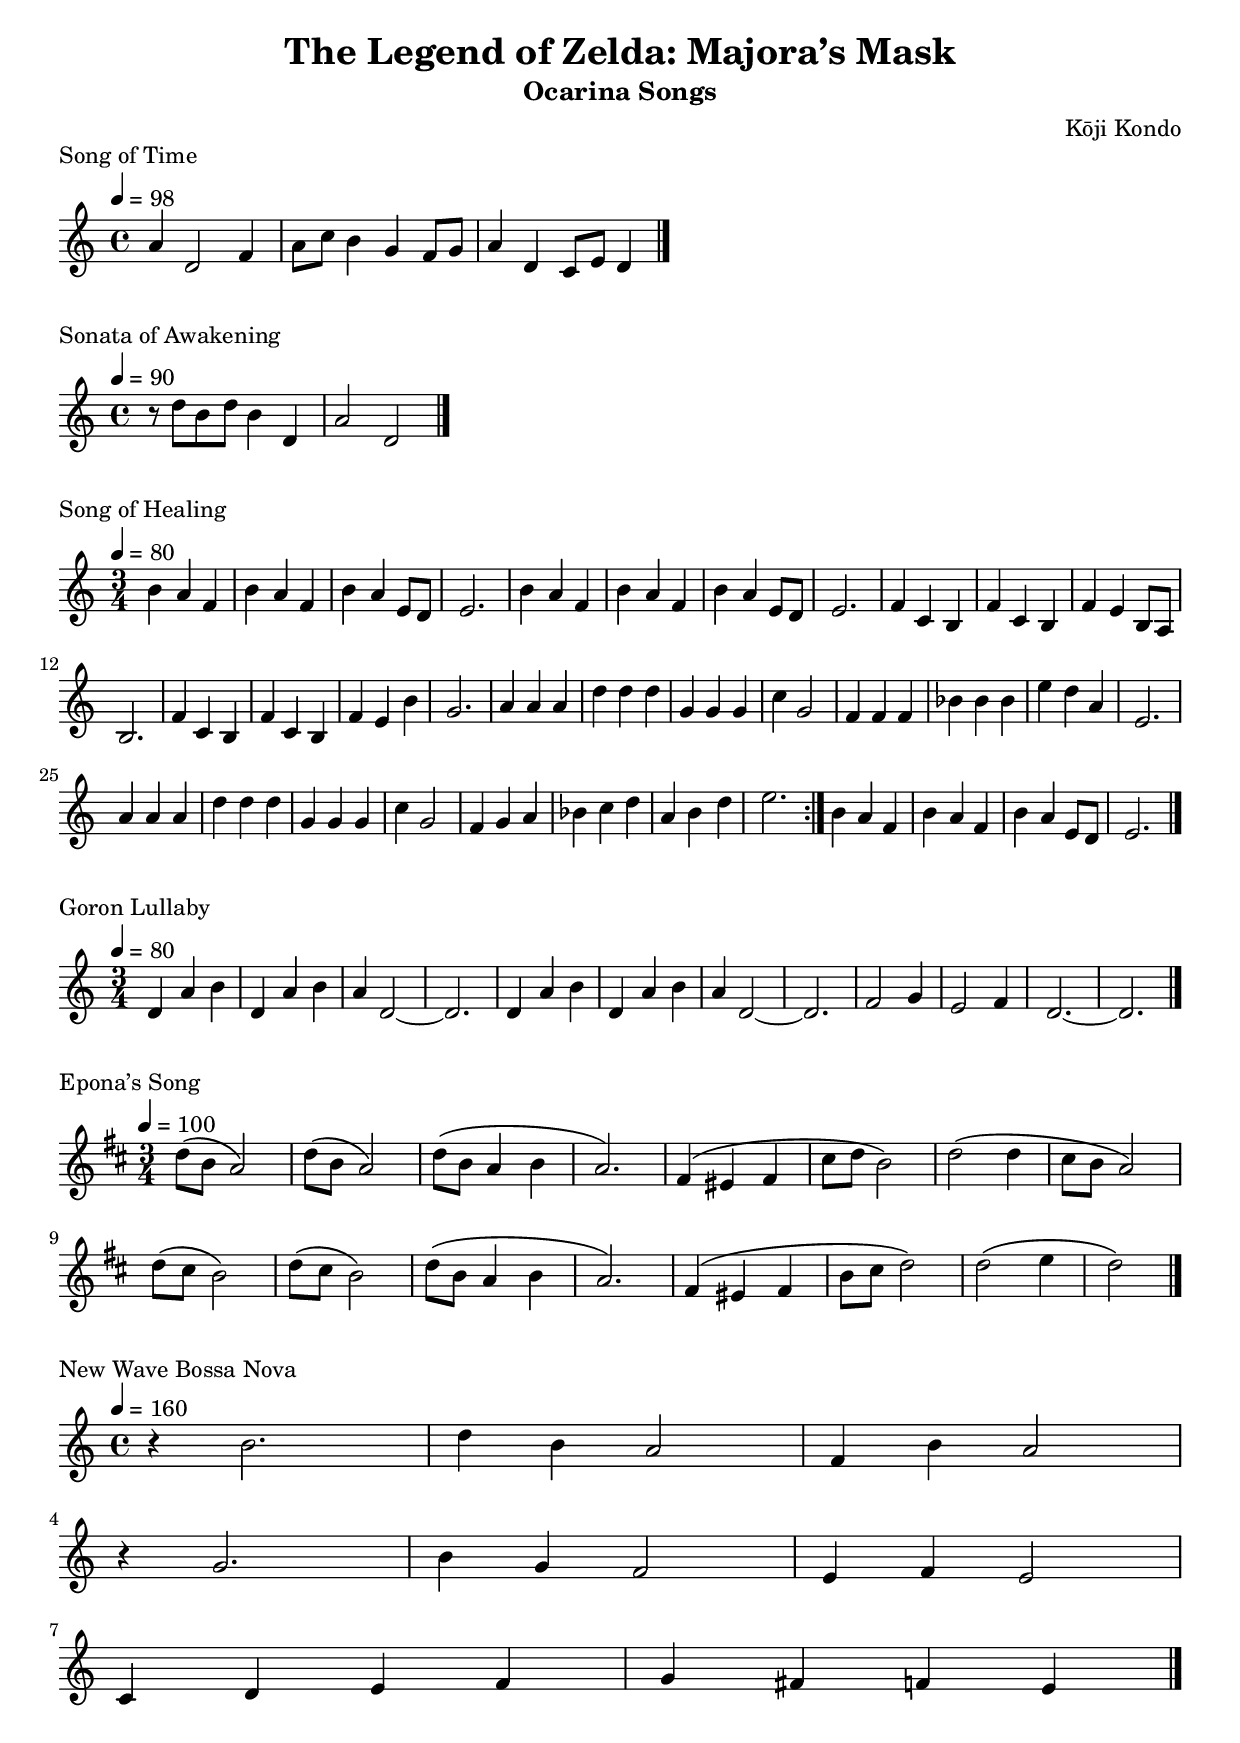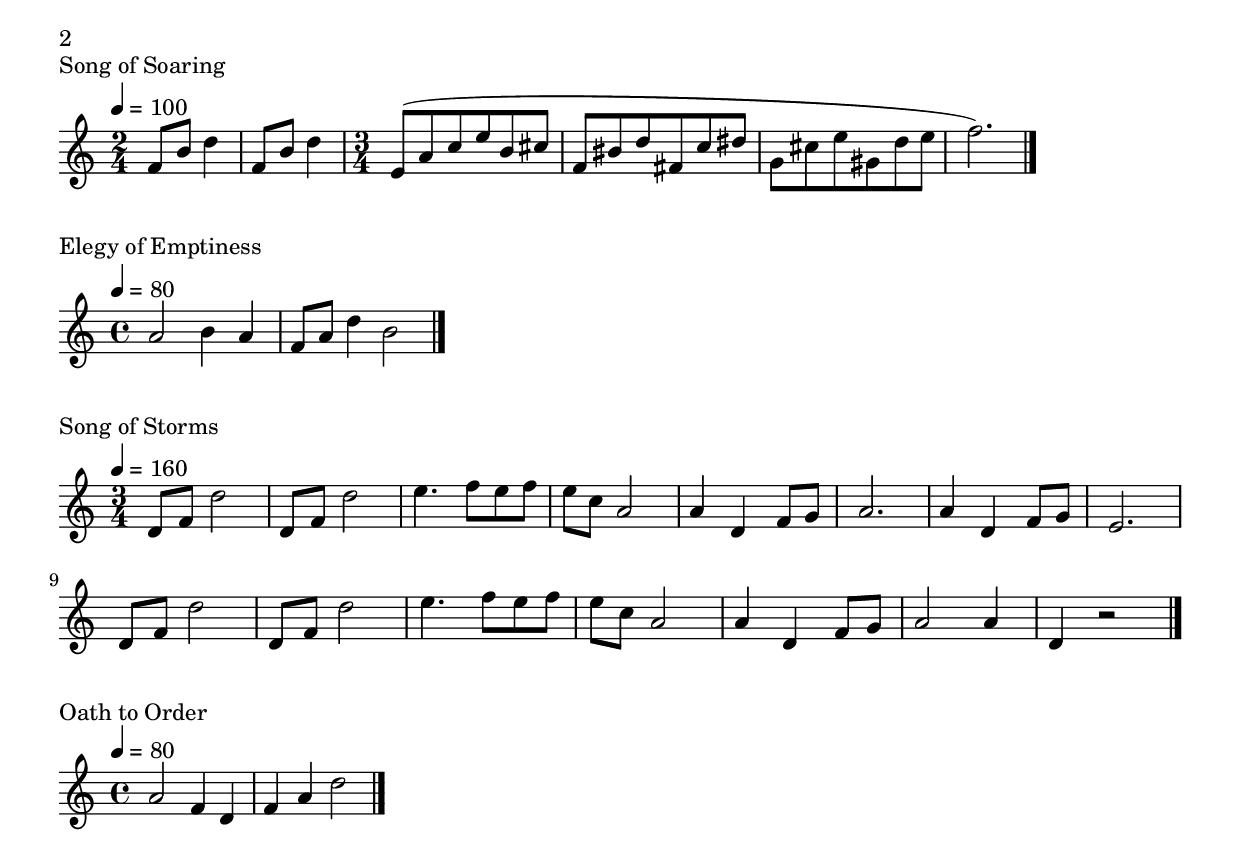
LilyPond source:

\version "2.20.0"

\header {
  title = "The Legend of Zelda: Majora’s Mask"
  subtitle = "Ocarina Songs"
  composer = "Kōji Kondo"
  author = \markup \fromproperty #'header:composer
  subject = \markup \concat {
    "Ocarina partitions for “"
    \fromproperty #'header:title
    "” by "
    \fromproperty #'header:composer
  }
  keywords = #(string-join '(
    "music"
    "partition"
    "ocarina"
    "zelda"
  ) ", ")
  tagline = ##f
}

\paper {
  indent = 0\mm
}

\version "2.20.0"

title = "Song of Time"

song = \relative c'' {
  \tempo 4 = 98
  \time 4/4

  a'4 d,2 f4 | % 1
  a8 c b4 g f8 g | % 2
  a4 d, c8 e d4 \bar "|." % 3
}

\tocItem \markup \title

\score {
  \header {
    piece = #(if (and (defined? 'subtitle) (not (equal? (eval-string "subtitle") #f)))
                (string-append title " (" subtitle ")")
                title)
  }

  \new Staff \with { midiInstrument = "ocarina" } {
    \clef "treble^8"
    \song
  }

  \layout {
    \context {
      \Score
      \omit ClefModifier
    }
  }
}


\version "2.20.0"

title = "Sonata of Awakening"

song = \relative c'' {
  \tempo 4 = 90
  \time 4/4

  r8 d' b d b4 d, | % 1
  a'2 d, \bar "|." % 2
}

\tocItem \markup \title

\score {
  \header {
    piece = #(if (and (defined? 'subtitle) (not (equal? (eval-string "subtitle") #f)))
                (string-append title " (" subtitle ")")
                title)
  }

  \new Staff \with { midiInstrument = "ocarina" } {
    \clef "treble^8"
    \song
  }

  \layout {
    \context {
      \Score
      \omit ClefModifier
    }
  }
}


title = "Song of Healing"

song = \relative c'' {
  \tempo 4 = 80
  \time 3/4

  \repeat volta 2 {
    b'4 a f | % 1
    b a f | % 2
    b a e8 d | % 3
    e2. | % 4

    b'4 a f | % 5
    b a f | % 6
    b a e8 d | % 7
    e2. | % 8

    f4 c b | % 9
    f' c b | % 10
    f' e b8 a | % 11
    b2. | % 12

    f'4 c b | % 13
    f' c b | % 14
    f' e b' | % 15
    g2. | % 16

    a4 a a | % 17
    d d d | % 18
    g, g g | % 19
    c g2 | % 20

    f4 f f | % 21
    bes bes bes | % 22
    e d a | % 23
    e2. | % 24

    a4 a a | % 25
    d d d | % 26
    g, g g | % 27
    c g2 | % 28

    f4 g a | % 29
    bes c d | % 30
    a b d | % 31
    e2. | % 32
  }

  b4 a f | % 33
  b a f | % 34
  b a e8 d | % 35
  e2. \bar "|." % 36
}

\tocItem \markup \title

\score {
  \header {
    piece = #(if (and (defined? 'subtitle) (not (equal? (eval-string "subtitle") #f)))
                (string-append title " (" subtitle ")")
                title)
  }

  \new Staff \with { midiInstrument = "ocarina" } {
    \clef "treble^8"
    \song
  }

  \layout {
    \context {
      \Score
      \omit ClefModifier
    }
  }
}


title = "Goron Lullaby"

song = \relative c'' {
  \tempo 4 = 80
  \time 3/4

  \repeat unfold 2 {
    d4 a' b | % 1
    d, a' b | % 2
    a d,2~ | % 3
    d2. | % 4
  }

  f2 g4 | % 9
  e2 f4 | % 10
  d2.~ | % 11
  d2. \bar "|." % 12
}

\tocItem \markup \title

\score {
  \header {
    piece = #(if (and (defined? 'subtitle) (not (equal? (eval-string "subtitle") #f)))
                (string-append title " (" subtitle ")")
                title)
  }

  \new Staff \with { midiInstrument = "ocarina" } {
    \clef "treble^8"
    \song
  }

  \layout {
    \context {
      \Score
      \omit ClefModifier
    }
  }
}


title = "Epona’s Song"
subtitle = ##f

song = \relative c'' {
  \tempo 4 = 100
  \time 3/4
  \key d \major

  d'8\( b a2\) | % 1
  d8\( b a2\) | % 2
  d8\( b a4 b | % 3
  a2.\) | % 8
  fis4\( eis fis | % 5
  cis'8 d b2\) | % 6
  d2\( d4 | % 7
  cis8 b a2\) | % 8
  d8\( cis b2\) | % 9
  d8\( cis b2\) | % 10
  d8\( b a4 b | % 11
  a2.\) | % 12
  fis4\( eis fis | % 13
  b8 cis d2\) | % 14
  d2\( e4 | % 15
  d2\) \bar "|." % 16
}

\tocItem \markup \title

\score {
  \header {
    piece = #(if (and (defined? 'subtitle) (not (equal? (eval-string "subtitle") #f)))
                (string-append title " (" subtitle ")")
                title)
  }

  \new Staff \with { midiInstrument = "ocarina" } {
    \clef "treble^8"
    \song
  }

  \layout {
    \context {
      \Score
      \omit ClefModifier
    }
  }
}


\version "2.20.0"

title = "New Wave Bossa Nova"

song = \relative c'' {
  \tempo 4 = 160
  \time 4/4

  r4 b'2. | % 1
  d4 b a2 | % 2
  f4 b a2 | % 3
  \break
  r4 g2. | % 4
  b4 g f2 | % 5
  e4 f e2 | % 6
  \break
  c4 d e f | % 7
  g fis f e \bar "|." % 8
}

\tocItem \markup \title

\score {
  \header {
    piece = #(if (and (defined? 'subtitle) (not (equal? (eval-string "subtitle") #f)))
                (string-append title " (" subtitle ")")
                title)
  }

  \new Staff \with { midiInstrument = "ocarina" } {
    \clef "treble^8"
    \song
  }

  \layout {
    \context {
      \Score
      \omit ClefModifier
    }
  }
}


\version "2.20.0"

title = "Song of Soaring"

song = \relative c'' {
  \tempo 4 = 100
  \time 2/4

  f8 b d4 | % 1
  f,8 b d4 | % 2

  \time 3/4

  e,8( a c e b cis | % 3
  f, bis d fis, c' dis | % 4
  g, cis e gis, d' e | % 5
  f2.) \bar "|." % 6
}

\tocItem \markup \title

\score {
  \header {
    piece = #(if (and (defined? 'subtitle) (not (equal? (eval-string "subtitle") #f)))
                (string-append title " (" subtitle ")")
                title)
  }

  \new Staff \with { midiInstrument = "ocarina" } {
    \clef "treble^8"
    \song
  }

  \layout {
    \context {
      \Score
      \omit ClefModifier
    }
  }
}


\version "2.20.0"

title = "Elegy of Emptiness"

song = \relative c'' {
  \tempo 4 = 80
  \time 4/4

  a'2 b4 a | % 1
  f8 a d4 b2 \bar "|." % 2
}

\tocItem \markup \title

\score {
  \header {
    piece = #(if (and (defined? 'subtitle) (not (equal? (eval-string "subtitle") #f)))
                (string-append title " (" subtitle ")")
                title)
  }

  \new Staff \with { midiInstrument = "ocarina" } {
    \clef "treble^8"
    \song
  }

  \layout {
    \context {
      \Score
      \omit ClefModifier
    }
  }
}


title = "Song of Storms"
subtitle = ##f

song = \relative c'' {
  \tempo 4 = 160
  \time 3/4

  d8 f d'2 | % 1
  d,8 f d'2 | % 2
  e4. f8 e f | % 3
  e c a2 | % 4
  a4 d, f8 g | % 5
  a2. | % 6
  a4 d, f8 g | % 7
  e2. | % 8
  \break
  d8 f d'2 | % 9
  d,8 f d'2 | % 10
  e4. f8 e f | % 11
  e c a2 | % 12
  a4 d, f8 g | % 13
  a2 a4 | % 14
  d, r2 \bar "|." % 15
}

\tocItem \markup \title

\score {
  \header {
    piece = #(if (and (defined? 'subtitle) (not (equal? (eval-string "subtitle") #f)))
                (string-append title " (" subtitle ")")
                title)
  }

  \new Staff \with { midiInstrument = "ocarina" } {
    \clef "treble^8"
    \song
  }

  \layout {
    \context {
      \Score
      \omit ClefModifier
    }
  }
}


\version "2.20.0"

title = "Oath to Order"

song = \relative c'' {
  \tempo 4 = 80
  \time 4/4

  a'2 f4 d | % 1
  f a d2 \bar "|." % 2
}

\tocItem \markup \title

\score {
  \header {
    piece = #(if (and (defined? 'subtitle) (not (equal? (eval-string "subtitle") #f)))
                (string-append title " (" subtitle ")")
                title)
  }

  \new Staff \with { midiInstrument = "ocarina" } {
    \clef "treble^8"
    \song
  }

  \layout {
    \context {
      \Score
      \omit ClefModifier
    }
  }
}

